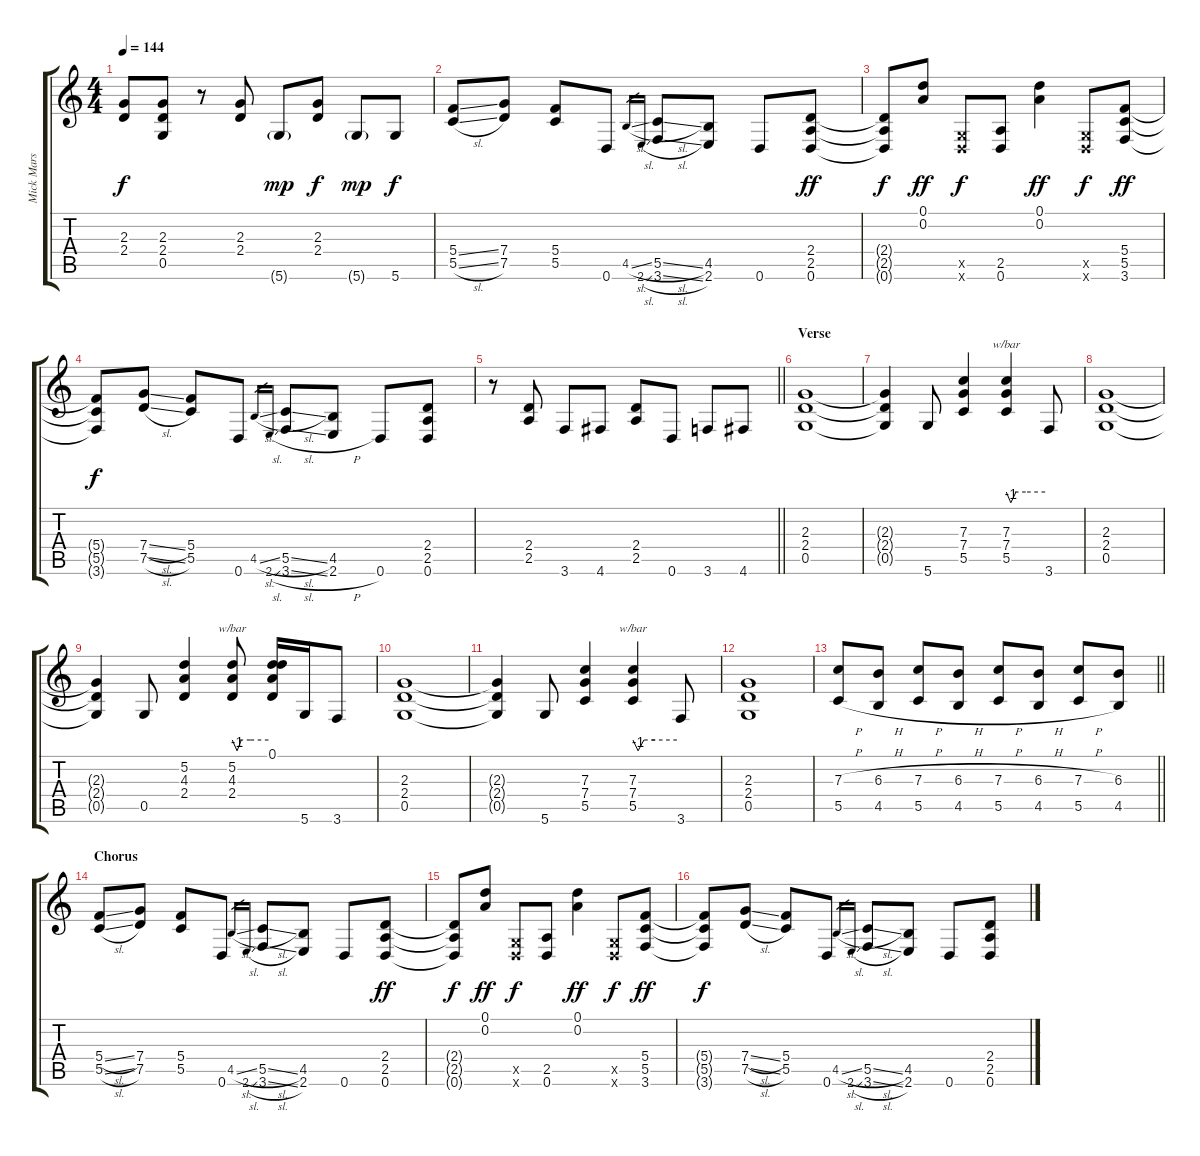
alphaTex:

\track ("Mick Mars" "Mick Mars") {instrument distortionguitar}
\staff {score tabs}
\tuning (D4 A3 F3 C3 G2 D2) {hide}
\ts (4 4)
\tempo 144
\clef g2
\ks c
(2.3{t} 2.4{t}).8{dy f} (2.3 2.4 0.5).8 r.8 (2.3 2.4).8 5.6{g}.8{dy mp} (2.3 2.4).8{dy f} 5.6{g}.8{dy mp} 5.6.8{dy f} |
(5.4{ss} 5.5{sl}).8 (7.4 7.5).8 (5.4 5.5).8 0.6.8 4.5{sl}.16{gr} 2.6{sl}.16{gr} (5.5{sl} 3.6{sl}).8 (4.5 2.6).8 0.6.8 (2.4 2.5 0.6).8{dy ff} |
(2.4{t} 2.5{t} 0.6{t}).8{dy f} (0.1 0.2).8{dy ff} (0.5{x} 0.6{x}).8{dy f} (2.5 0.6).8 (0.1 0.2).4{dy ff} (0.5{x} 0.6{x}).8{dy f} (5.4 5.5 3.6).8{dy ff} |
(5.4{t} 5.5{t} 3.6{t}).8{dy f} (7.4{sl} 7.5{sl}).8 (5.4 5.5).8 0.6.8 4.5{sl}.16{gr} 2.6{sl}.16{gr} (5.5{sl} 3.6{sl}).8 (4.5 2.6{h}).8 0.6.8 (2.4 2.5 0.6).8 |
\barLineRight lightlight
r.8 (2.4 2.5).8 3.6.8 4.6.8 (2.4 2.5).8 0.6.8 3.6.8 4.6.8 |
\section ("" "Verse")
(2.3 2.4 0.5).1 |
(2.3{t} 2.4{t} 0.5{t}).4 5.6.8 (7.3 7.4 5.5).4 (7.3 7.4 5.5).4{tbe (custom default 0 0 7 -4 15 0 30 0 60 0)} 3.6.8 |
(2.3 2.4 0.5).1 |
(2.3{t} 2.4{t} 0.5{t}).4 0.5.8 (5.2 4.3 2.4).4 (5.2 4.3 2.4).8{tbe (custom default 0 0 8 -4 15 0 30 0 60 0)} (0.1 5.2{t} 4.3{t} 2.4{t}).16 5.6.16 3.6.8 |
(2.3 2.4 0.5).1 |
(2.3{t} 2.4{t} 0.5{t}).4 5.6.8 (7.3 7.4 5.5).4 (7.3 7.4 5.5).4{tbe (custom default 0 0 7 -4 15 0 30 0 60 0)} 3.6.8 |
(2.3 2.4 0.5).1 |
\barLineRight lightlight
(7.3{h} 5.5{h}).8 (6.3{h} 4.5{h}).8 (7.3{h} 5.5{h}).8 (6.3{h} 4.5{h}).8 (7.3{h} 5.5{h}).8 (6.3{h} 4.5{h}).8 (7.3{h} 5.5{h}).8 (6.3 4.5).8 |
\section ("" "Chorus")
(5.4{sl} 5.5{sl}).8 (7.4 7.5).8 (5.4 5.5).8 0.6.8 4.5{sl}.16{gr} 2.6{sl}.16{gr} (5.5{sl} 3.6{sl}).8 (4.5 2.6).8 0.6.8 (2.4 2.5 0.6).8{dy ff} |
(2.4{t} 2.5{t} 0.6{t}).8{dy f} (0.1 0.2).8{dy ff} (0.5{x} 0.6{x}).8{dy f} (2.5 0.6).8 (0.1 0.2).4{dy ff} (0.5{x} 0.6{x}).8{dy f} (5.4 5.5 3.6).8{dy ff} |
(5.4{t} 5.5{t} 3.6{t}).8{dy f} (7.4{sl} 7.5{sl}).8 (5.4 5.5).8 0.6.8 4.5{sl}.16{gr} 2.6{sl}.16{gr} (5.5{sl} 3.6{sl}).8 (4.5 2.6).8 0.6.8 (2.4 2.5 0.6).8
